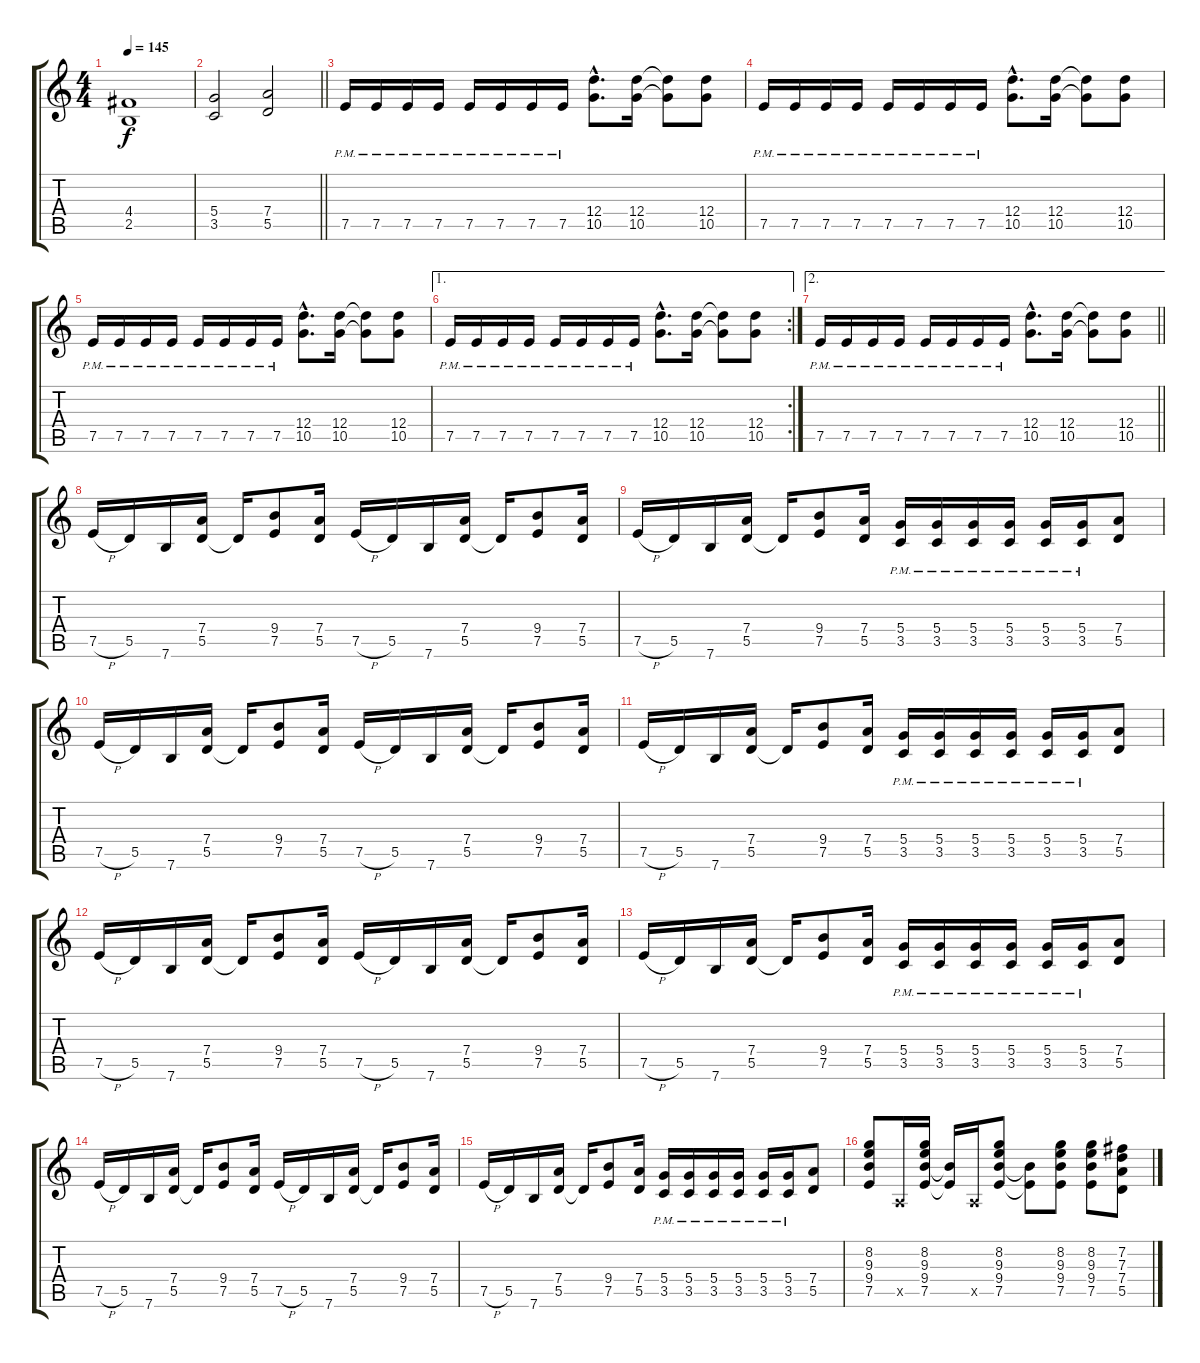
\track "" {instrument distortionguitar}
\staff {score tabs}
\tuning (E4 B3 G3 D3 A2 E2) {hide}
\ts (4 4)
\tempo 145
\clef g2
\ks c
(4.4 2.5).1{dy f} |
\barLineRight lightlight
(5.4 3.5).2 (7.4 5.5).2 |
7.5{pm}.16 7.5{pm}.16 7.5{pm}.16 7.5{pm}.16 7.5{pm}.16 7.5{pm}.16 7.5{pm}.16 7.5{pm}.16 (12.4{hac} 10.5{hac}).8{d} (12.4 10.5).16 (12.4{t} 10.5{t}).8 (12.4 10.5).8 |
7.5{pm}.16 7.5{pm}.16 7.5{pm}.16 7.5{pm}.16 7.5{pm}.16 7.5{pm}.16 7.5{pm}.16 7.5{pm}.16 (12.4{hac} 10.5{hac}).8{d} (12.4 10.5).16 (12.4{t} 10.5{t}).8 (12.4 10.5).8 |
7.5{pm}.16 7.5{pm}.16 7.5{pm}.16 7.5{pm}.16 7.5{pm}.16 7.5{pm}.16 7.5{pm}.16 7.5{pm}.16 (12.4{hac} 10.5{hac}).8{d} (12.4 10.5).16 (12.4{t} 10.5{t}).8 (12.4 10.5).8 |
\ae 1
\rc 2
7.5{pm}.16 7.5{pm}.16 7.5{pm}.16 7.5{pm}.16 7.5{pm}.16 7.5{pm}.16 7.5{pm}.16 7.5{pm}.16 (12.4{hac} 10.5{hac}).8{d} (12.4 10.5).16 (12.4{t} 10.5{t}).8 (12.4 10.5).8 |
\ae 2
\barLineRight lightlight
7.5{pm}.16 7.5{pm}.16 7.5{pm}.16 7.5{pm}.16 7.5{pm}.16 7.5{pm}.16 7.5{pm}.16 7.5{pm}.16 (12.4{hac} 10.5{hac}).8{d} (12.4 10.5).16 (12.4{t} 10.5{t}).8 (12.4 10.5).8 |
7.5{h}.16 5.5.16 7.6.16 (7.4 5.5).16 5.5{t}.16 (9.4 7.5).8 (7.4 5.5).16 7.5{h}.16 5.5.16 7.6.16 (7.4 5.5).16 5.5{t}.16 (9.4 7.5).8 (7.4 5.5).16 |
7.5{h}.16 5.5.16 7.6.16 (7.4 5.5).16 5.5{t}.16 (9.4 7.5).8 (7.4 5.5).16 (5.4{pm} 3.5{pm}).16 (5.4{pm} 3.5{pm}).16 (5.4{pm} 3.5{pm}).16 (5.4{pm} 3.5{pm}).16 (5.4{pm} 3.5{pm}).16 (5.4{pm} 3.5{pm}).16 (7.4 5.5).8 |
7.5{h}.16 5.5.16 7.6.16 (7.4 5.5).16 5.5{t}.16 (9.4 7.5).8 (7.4 5.5).16 7.5{h}.16 5.5.16 7.6.16 (7.4 5.5).16 5.5{t}.16 (9.4 7.5).8 (7.4 5.5).16 |
7.5{h}.16 5.5.16 7.6.16 (7.4 5.5).16 5.5{t}.16 (9.4 7.5).8 (7.4 5.5).16 (5.4{pm} 3.5{pm}).16 (5.4{pm} 3.5{pm}).16 (5.4{pm} 3.5{pm}).16 (5.4{pm} 3.5{pm}).16 (5.4{pm} 3.5{pm}).16 (5.4{pm} 3.5{pm}).16 (7.4 5.5).8 |
7.5{h}.16 5.5.16 7.6.16 (7.4 5.5).16 5.5{t}.16 (9.4 7.5).8 (7.4 5.5).16 7.5{h}.16 5.5.16 7.6.16 (7.4 5.5).16 5.5{t}.16 (9.4 7.5).8 (7.4 5.5).16 |
7.5{h}.16 5.5.16 7.6.16 (7.4 5.5).16 5.5{t}.16 (9.4 7.5).8 (7.4 5.5).16 (5.4{pm} 3.5{pm}).16 (5.4{pm} 3.5{pm}).16 (5.4{pm} 3.5{pm}).16 (5.4{pm} 3.5{pm}).16 (5.4{pm} 3.5{pm}).16 (5.4{pm} 3.5{pm}).16 (7.4 5.5).8 |
7.5{h}.16 5.5.16 7.6.16 (7.4 5.5).16 5.5{t}.16 (9.4 7.5).8 (7.4 5.5).16 7.5{h}.16 5.5.16 7.6.16 (7.4 5.5).16 5.5{t}.16 (9.4 7.5).8 (7.4 5.5).16 |
7.5{h}.16 5.5.16 7.6.16 (7.4 5.5).16 5.5{t}.16 (9.4 7.5).8 (7.4 5.5).16 (5.4{pm} 3.5{pm}).16 (5.4{pm} 3.5{pm}).16 (5.4{pm} 3.5{pm}).16 (5.4{pm} 3.5{pm}).16 (5.4{pm} 3.5{pm}).16 (5.4{pm} 3.5{pm}).16 (7.4 5.5).8 |
(8.2 9.3 9.4 7.5).8 0.5{x}.16 (8.2 9.3 9.4 7.5).16 (9.4{t} 7.5{t}).16 0.5{x}.16 (8.2 9.3 9.4 7.5).8 (9.4{t} 7.5{t}).8 (8.2 9.3 9.4 7.5).8 (8.2 9.3 9.4 7.5).8 (7.2 7.3 7.4 5.5).8
